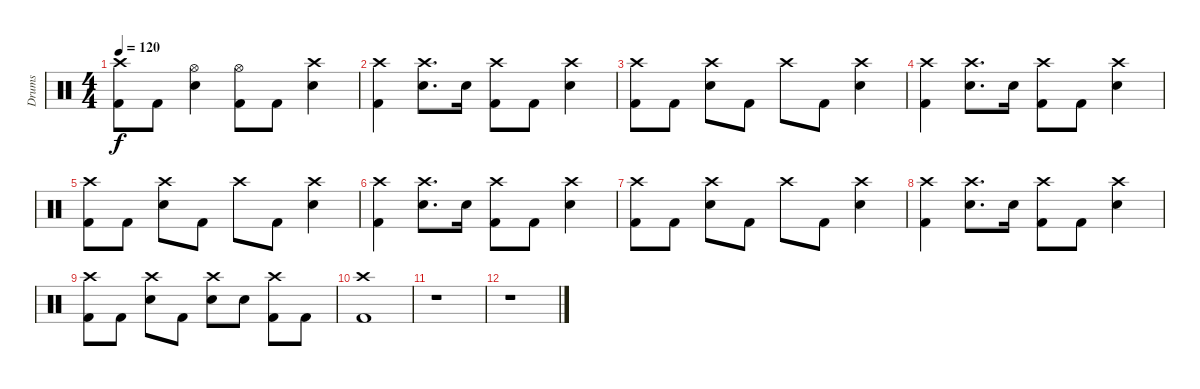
\track ("Drums" "Drums") {instrument percussion}
\staff {score}
\articulation defaults
\ts (4 4)
\tempo 120
\clef neutral
\ks c
("Crash high (hit)" "Kick (hit) 2").8{dy f} "Kick (hit) 2".8 ("Hi-Hat (open)" "Snare (hit) 2").4 ("Hi-Hat (open)" "Kick (hit) 2").8 "Kick (hit) 2".8 ("Crash high (hit)" "Snare (hit) 2").4 |
("Crash high (hit)" "Kick (hit) 2").4 ("Crash high (hit)" "Snare (hit) 2").8{d} "Snare (hit) 2".16 ("Crash high (hit)" "Kick (hit) 2").8 "Kick (hit) 2".8 ("Crash high (hit)" "Snare (hit) 2").4 |
("Crash high (hit)" "Kick (hit) 2").8 "Kick (hit) 2".8 ("Crash high (hit)" "Snare (hit) 2").8 "Kick (hit) 2".8 "Crash high (hit)".8 "Kick (hit) 2".8 ("Crash high (hit)" "Snare (hit) 2").4 |
("Crash high (hit)" "Kick (hit) 2").4 ("Crash high (hit)" "Snare (hit) 2").8{d} "Snare (hit) 2".16 ("Crash high (hit)" "Kick (hit) 2").8 "Kick (hit) 2".8 ("Crash high (hit)" "Snare (hit) 2").4 |
("Crash high (hit)" "Kick (hit) 2").8 "Kick (hit) 2".8 ("Crash high (hit)" "Snare (hit) 2").8 "Kick (hit) 2".8 "Crash high (hit)".8 "Kick (hit) 2".8 ("Crash high (hit)" "Snare (hit) 2").4 |
("Crash high (hit)" "Kick (hit) 2").4 ("Crash high (hit)" "Snare (hit) 2").8{d} "Snare (hit) 2".16 ("Crash high (hit)" "Kick (hit) 2").8 "Kick (hit) 2".8 ("Crash high (hit)" "Snare (hit) 2").4 |
("Crash high (hit)" "Kick (hit) 2").8 "Kick (hit) 2".8 ("Crash high (hit)" "Snare (hit) 2").8 "Kick (hit) 2".8 "Crash high (hit)".8 "Kick (hit) 2".8 ("Crash high (hit)" "Snare (hit) 2").4 |
("Crash high (hit)" "Kick (hit) 2").4 ("Crash high (hit)" "Snare (hit) 2").8{d} "Snare (hit) 2".16 ("Crash high (hit)" "Kick (hit) 2").8 "Kick (hit) 2".8 ("Crash high (hit)" "Snare (hit) 2").4 |
("Crash high (hit)" "Kick (hit) 2").8 "Kick (hit) 2".8 ("Crash high (hit)" "Snare (hit) 2").8 "Kick (hit) 2".8 ("Crash high (hit)" "Snare (hit) 2").8 "Snare (hit) 2".8 ("Crash high (hit)" "Kick (hit) 2").8 "Kick (hit) 2".8 |
("Crash high (hit)" "Kick (hit) 2").1 |
r.1 |
r.1
